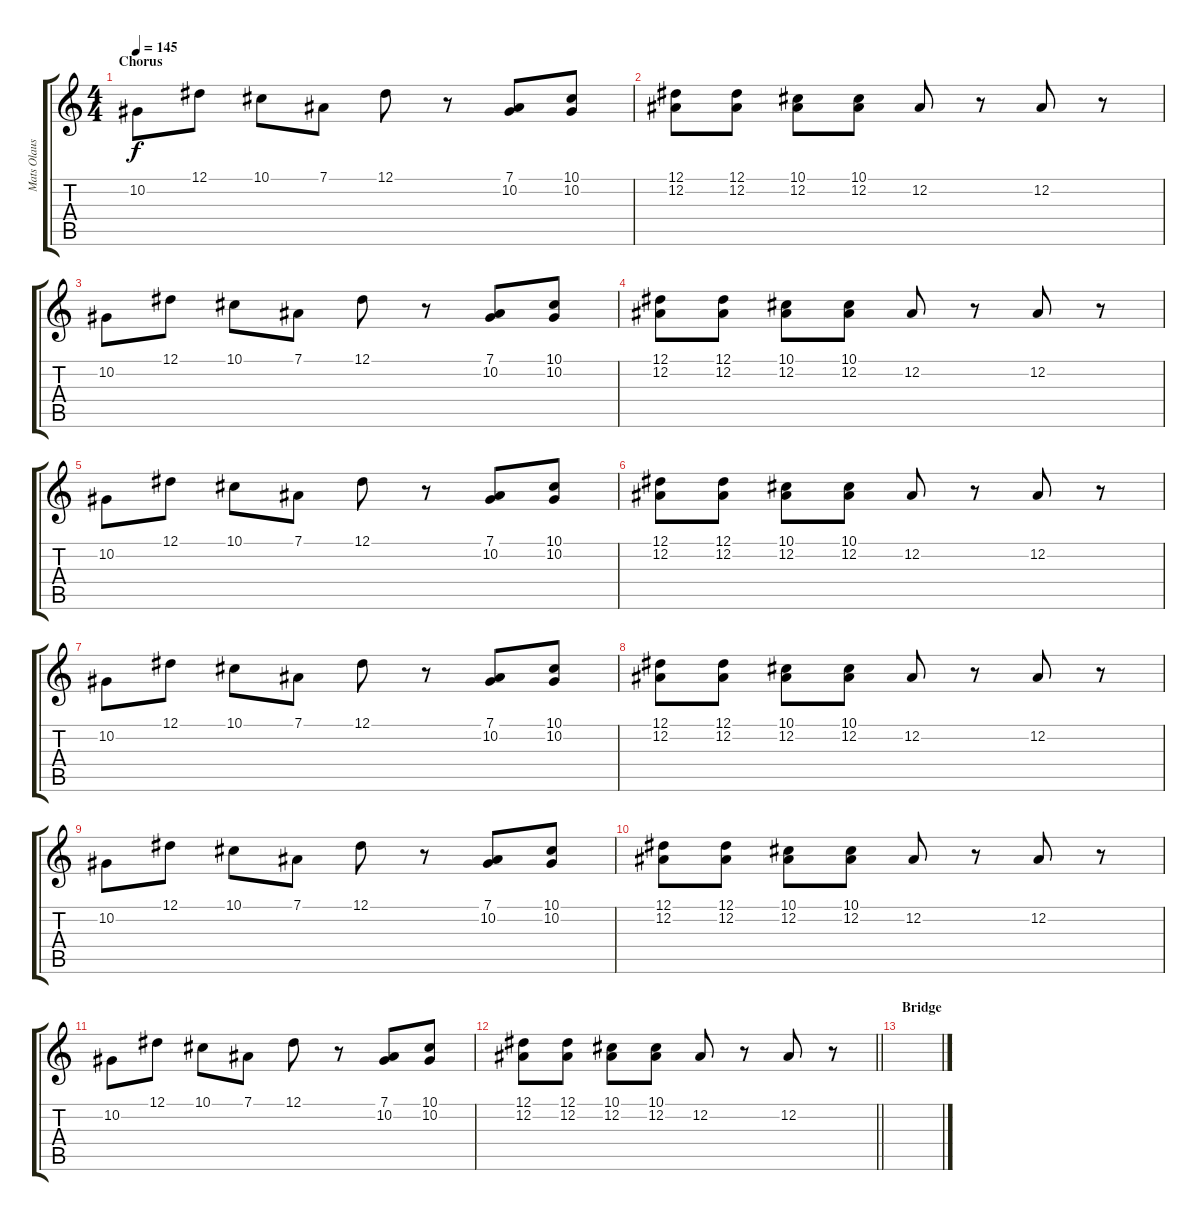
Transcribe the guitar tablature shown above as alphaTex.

\track ("Mats Olausson" "Mats Olaus") {instrument blownbottle}
\staff {score tabs}
\tuning (Eb4 Bb3 Gb3 Db3 Ab2 Eb2) {hide}
\ts (4 4)
\section ("" "Chorus")
\tempo 145
\clef g2
\ks c
10.2.8{dy f} 12.1.8 10.1.8 7.1.8 12.1.8 r.8 (7.1 10.2).8 (10.1 10.2).8 |
(12.1 12.2).8 (12.1 12.2).8 (10.1 12.2).8 (10.1 12.2).8 12.2.8 r.8 12.2.8 r.8 |
10.2.8 12.1.8 10.1.8 7.1.8 12.1.8 r.8 (7.1 10.2).8 (10.1 10.2).8 |
(12.1 12.2).8 (12.1 12.2).8 (10.1 12.2).8 (10.1 12.2).8 12.2.8 r.8 12.2.8 r.8 |
10.2.8 12.1.8 10.1.8 7.1.8 12.1.8 r.8 (7.1 10.2).8 (10.1 10.2).8 |
(12.1 12.2).8 (12.1 12.2).8 (10.1 12.2).8 (10.1 12.2).8 12.2.8 r.8 12.2.8 r.8 |
10.2.8 12.1.8 10.1.8 7.1.8 12.1.8 r.8 (7.1 10.2).8 (10.1 10.2).8 |
(12.1 12.2).8 (12.1 12.2).8 (10.1 12.2).8 (10.1 12.2).8 12.2.8 r.8 12.2.8 r.8 |
10.2.8 12.1.8 10.1.8 7.1.8 12.1.8 r.8 (7.1 10.2).8 (10.1 10.2).8 |
(12.1 12.2).8 (12.1 12.2).8 (10.1 12.2).8 (10.1 12.2).8 12.2.8 r.8 12.2.8 r.8 |
10.2.8 12.1.8 10.1.8 7.1.8 12.1.8 r.8 (7.1 10.2).8 (10.1 10.2).8 |
\barLineRight lightlight
(12.1 12.2).8 (12.1 12.2).8 (10.1 12.2).8 (10.1 12.2).8 12.2.8 r.8 12.2.8 r.8 |
\section ("" "Bridge")
